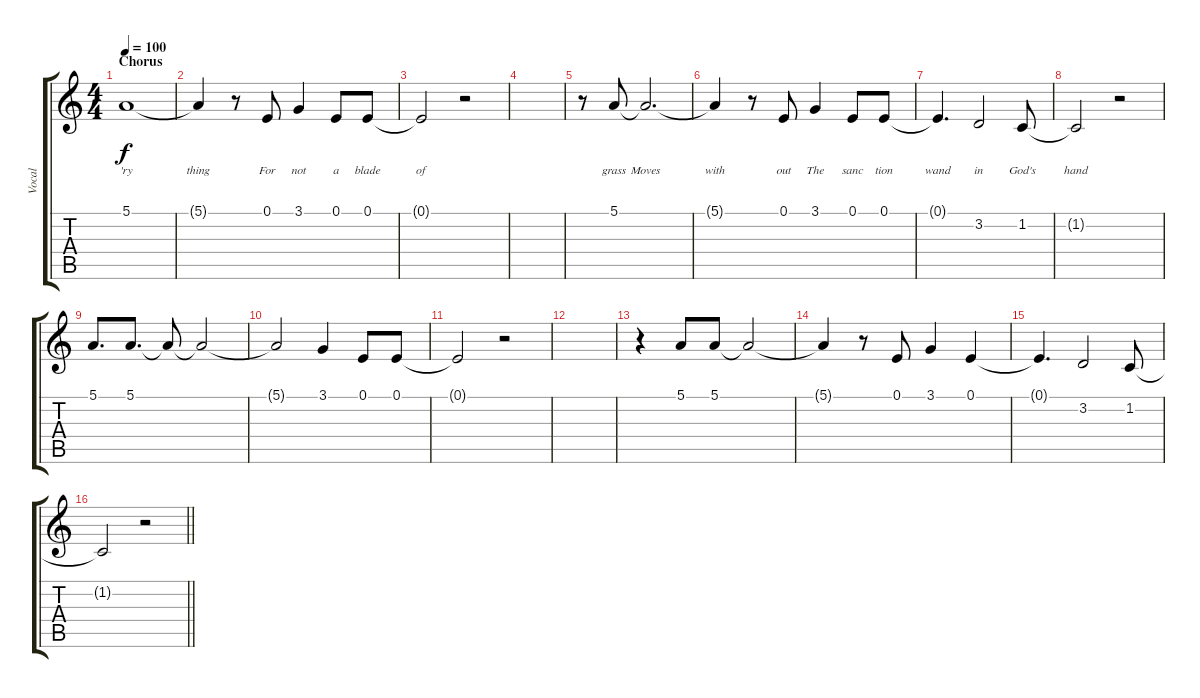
\track ("Vocal" "Vocal") {instrument acousticgrandpiano}
\staff {score tabs}
\tuning (E4 B3 G3 D3 A2 E2) {hide}
\ts (4 4)
\section ("" "Chorus")
\tempo 100
\clef g2
\ks c
5.1.1{lyrics (0 "'ry") lyrics (1 "") lyrics (2 "") lyrics (3 "") lyrics (4 "") dy f} |
5.1{t}.4{lyrics (0 "thing") lyrics (1 "") lyrics (2 "") lyrics (3 "") lyrics (4 "")} r.8 0.1.8{lyrics (0 "For") lyrics (1 "") lyrics (2 "") lyrics (3 "") lyrics (4 "")} 3.1.4{lyrics (0 "not") lyrics (1 "") lyrics (2 "") lyrics (3 "") lyrics (4 "")} 0.1.8{lyrics (0 "a") lyrics (1 "") lyrics (2 "") lyrics (3 "") lyrics (4 "")} 0.1.8{lyrics (0 "blade") lyrics (1 "") lyrics (2 "") lyrics (3 "") lyrics (4 "")} |
0.1{t}.2{lyrics (0 "of") lyrics (1 "") lyrics (2 "") lyrics (3 "") lyrics (4 "")} r.2 |
|
r.8 5.1.8{lyrics (0 "grass") lyrics (1 "") lyrics (2 "") lyrics (3 "") lyrics (4 "")} 5.1{t}.2{d lyrics (0 "Moves") lyrics (1 "") lyrics (2 "") lyrics (3 "") lyrics (4 "")} |
5.1{t}.4{lyrics (0 "with") lyrics (1 "") lyrics (2 "") lyrics (3 "") lyrics (4 "")} r.8 0.1.8{lyrics (0 "out") lyrics (1 "") lyrics (2 "") lyrics (3 "") lyrics (4 "")} 3.1.4{lyrics (0 "The") lyrics (1 "") lyrics (2 "") lyrics (3 "") lyrics (4 "")} 0.1.8{lyrics (0 "sanc") lyrics (1 "") lyrics (2 "") lyrics (3 "") lyrics (4 "")} 0.1.8{lyrics (0 "tion") lyrics (1 "") lyrics (2 "") lyrics (3 "") lyrics (4 "")} |
0.1{t}.4{d lyrics (0 "wand") lyrics (1 "") lyrics (2 "") lyrics (3 "") lyrics (4 "")} 3.2.2{lyrics (0 "in") lyrics (1 "") lyrics (2 "") lyrics (3 "") lyrics (4 "")} 1.2.8{lyrics (0 "God's") lyrics (1 "") lyrics (2 "") lyrics (3 "") lyrics (4 "")} |
1.2{t}.2{lyrics (0 "hand") lyrics (1 "") lyrics (2 "") lyrics (3 "") lyrics (4 "")} r.2 |
5.1.8{d} 5.1.8{d} 5.1{t}.8 5.1{t}.2 |
5.1{t}.2 3.1.4 0.1.8 0.1.8 |
0.1{t}.2 r.2 |
|
r.4 5.1.8 5.1.8 5.1{t}.2 |
5.1{t}.4 r.8 0.1.8 3.1.4 0.1.4 |
0.1{t}.4{d} 3.2.2 1.2.8 |
\barLineRight lightlight
1.2{t}.2 r.2
